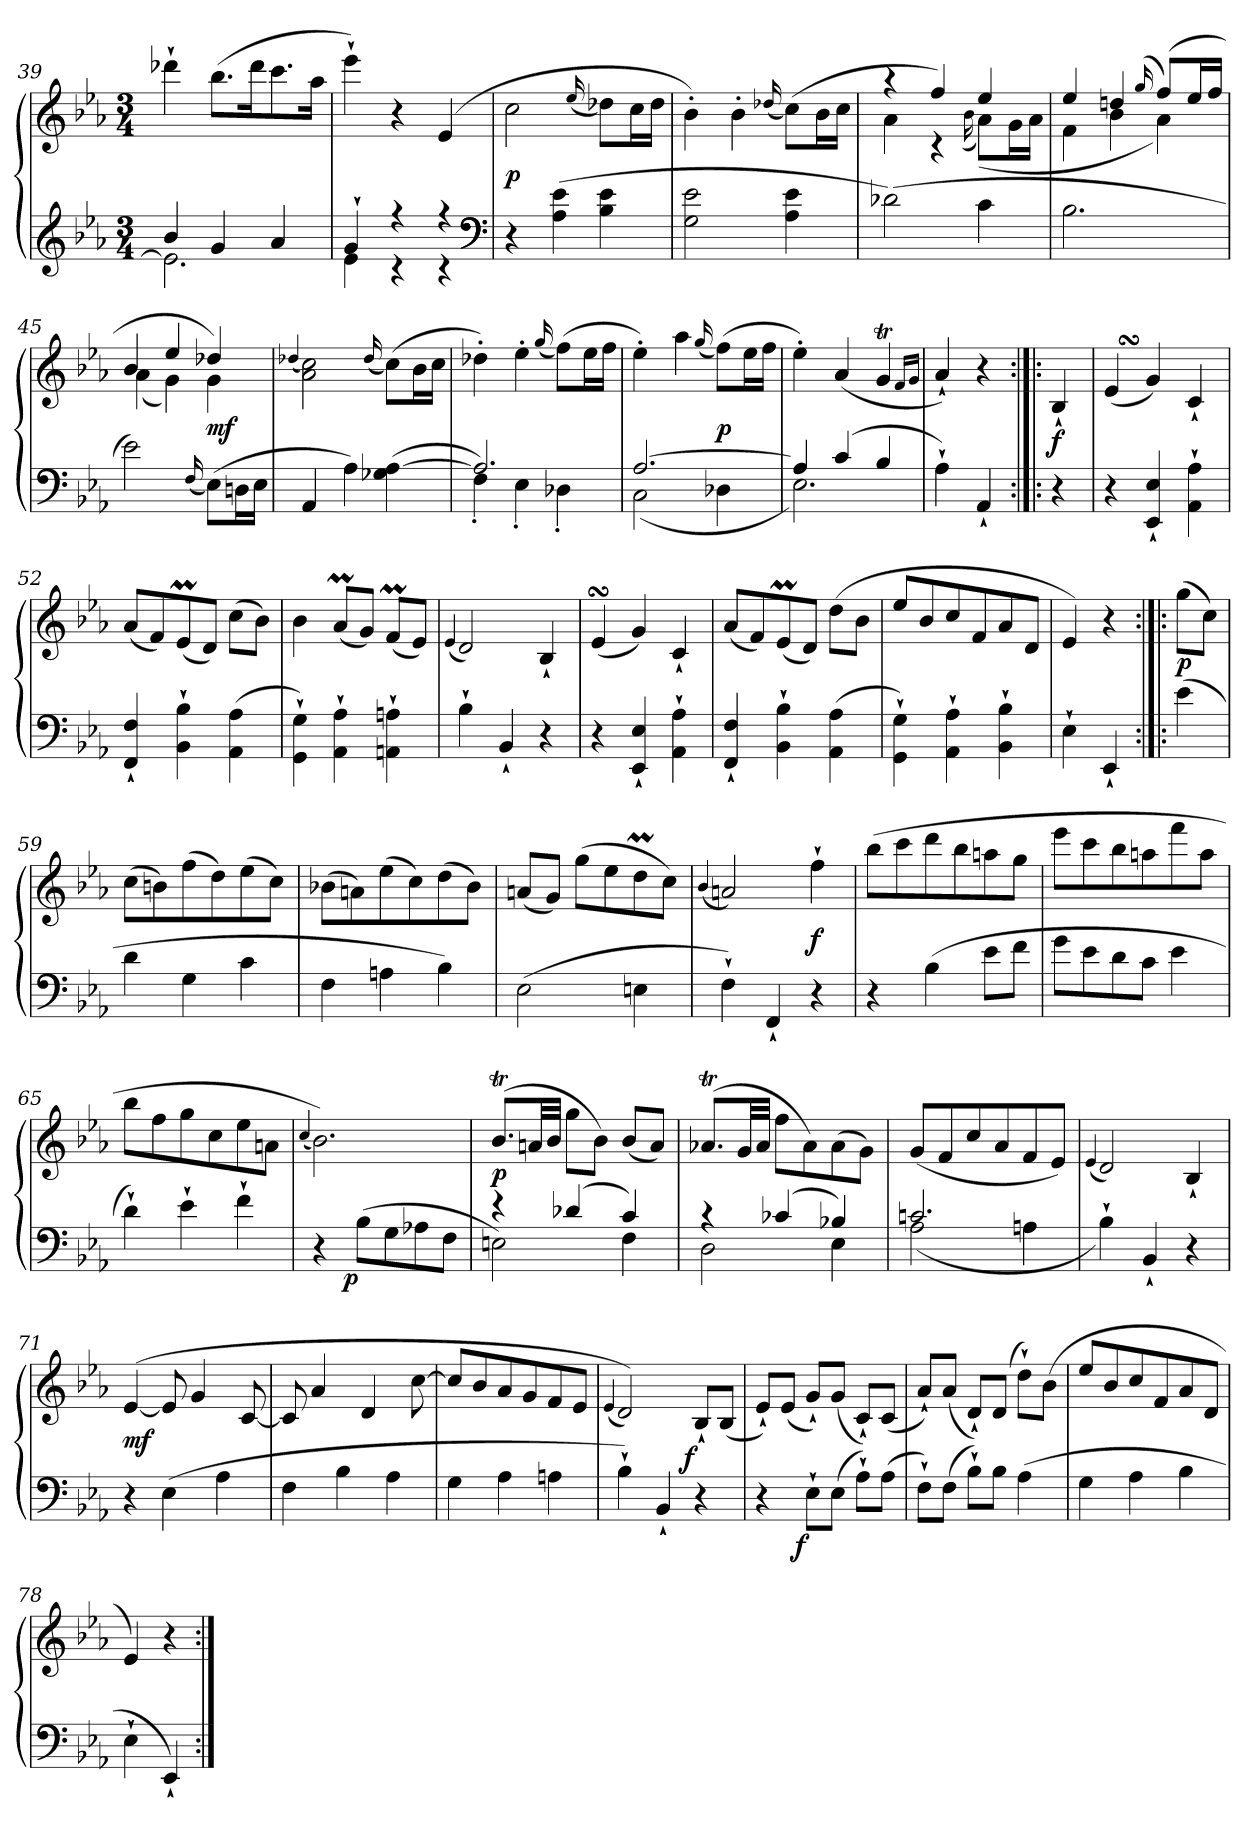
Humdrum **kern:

**kern	**kern	**dynam
*part1	*part1	*part1
*staff2	*staff1	*staff1/2
*clefG2	*clefG2	*
*k[b-e-a-]	*k[b-e-a-]	*
*E-:	*E-:	*
*M3/4	*M3/4	*
=39	=39	=39
*^	*	*
4b-	2.e-]	4ddd-X`	.
4g	.	(8.bb-L	.
.	.	16ddd-K	.
4a-	.	8.ccc	.
.	.	16aa-Jk	.
=40	=40	=40	=40
4g`	4e-	4eee-`)	.
4r	4r	4r	.
4r	4r	(>4e-	.
*v	*v	*	*
*clefF4	*	*
!!LO:LB:g=z
=41	=41	=41
4r	2cc	p
(<4A- 4e-	.	.
.	(16qqee-	.
4B- 4e-	8dd-XL)	.
.	16ccL	.
.	16dd-JJ	.
=42	=42	=42
2G 2e-	4b-')	.
.	4b-'	.
.	(16qqdd-X	.
4A- 4e-	(8ccL)	.
.	16b-L	.
.	16ccJJ	.
=43	=43	=43
*	*^	*
(<2d-X)	4r	4a-	.
.	4ff)	4rc	.
.	.	(>16qqb-\	.
4c	4ee-	(8a-L)	.
.	.	16gL	.
.	.	16a-JJ	.
=44	=44	=44	=44
2.B-	4ee-	4f	.
.	4ddn	4b-	.
.	(16qqgg	.	.
.	(8ffL)	4a-)	.
.	16ee-L	.	.
.	16ffJJ	.	.
=45	=45	=45	=45
2e-)	4b-	(4a-	.
.	4ee-	4g)	.
(16qqF	.	.	.
(8E-L)	4dd-X)	4g	mf
16DnL	.	.	.
16E-JJ	.	.	.
*	*v	*v	*
=46	=46	=46
.	(<4qqdd-X/	.
4AA-	2a- 2cc)	.
4A-)	.	.
.	(16qqdd-	.
(<4G-X [4A-	(8ccL)	.
.	16b-L	.
.	16ccJJ	.
!!LO:LB:g=z
=47	=47	=47
*^	*	*
2.A-]	4F')	4dd-X')	.
.	4E-'	4ee-'	.
.	.	(16qqgg	.
.	4D-X'	(8ffL)	.
.	.	16ee-L	.
.	.	16ffJJ	.
=48	=48	=48	=48
[2.A-	(2C	4ee-')	.
.	.	4aa-	.
.	.	(16qqgg	.
.	4D-X	(8ffL)	p
.	.	16ee-L	.
.	.	16ffJJ	.
=49	=49	=49	=49
4A-]	2.E-)	4ee-')	.
(4c	.	(4a-	.
4B-	.	4gt	.
*v	*v	*	*
.	16qqfLL	.
.	16qqgJJ	.
=50	=50	=50
4A-`)	4a-`)	.
4AA-`	4r	.
=:|!|:	=:|!|:	=:|!|:
4r	4B-`	f
=51	=51	=51
4r	(4e-SSs	.
4EE-` 4E-`	4g)	.
4AA-` 4A-`	4c`	.
=52	=52	=52
4FF` 4F`	(8a-L	.
.	8f)	.
4BB-` 4B-`	(8e-M	.
.	8dJ)	.
(4AA- 4A-	(8ccL	.
.	8b-J)	.
!!LO:LB:g=z
=53	=53	=53
4GG`\ 4G`\)	4b-	.
4AA-` 4A-`	(8a-ML	.
.	8gJ)	.
4AAn` 4An`	(8fML	.
.	8e-J)	.
=54	=54	=54
.	(4qqe-	.
4B-`	2d)	.
4BB-`	.	.
4r	4B-`	.
=55	=55	=55
4r	(4e-sSSs	.
4EE-` 4E-`	4g)	.
4AA-` 4A-`	4c`	.
=56	=56	=56
4FF` 4F`	(8a-L	.
.	8f)	.
4BB-` 4B-`	(8e-M	.
.	8dJ)	.
(4AA- 4A-	(8ddL	.
.	8b-J	.
=57	=57	=57
4GG`\ 4G`\)	8ee-L	.
.	8b-	.
4AA-` 4A-`	8cc	.
.	8f	.
4BB-` 4B-`	8a-	.
.	8dJ	.
=58	=58	=58
4E-`	4e-)	.
4EE-`	4r	.
!!LO:LB:g=z
=:|!|:	=:|!|:	=:|!|:
(4e-	(8ggL	p
.	8ccJ)	.
=59	=59	=59
4d	(8ccL	.
.	8bn)	.
4G	(8ff	.
.	8dd)	.
4c	(8ee-	.
.	8ccJ)	.
=60	=60	=60
4F	(8b-XL	.
.	8an)	.
4An	(8ee-	.
.	8cc)	.
4B-)	(8dd	.
.	8b-J)	.
=61	=61	=61
(2E-	(8anL	.
.	8gJ)	.
.	(8ggL	.
.	8ee-	.
4En	8ddm	.
.	8ccJ)	.
=62	=62	=62
.	(4qqb-	.
4F`)	2an)	.
4FF`	.	.
4r	4ff`	f
!!LO:LB:g=z
=63	=63	=63
4r	(8bb-L	.
.	8ccc	.
(4B-	8ddd	.
.	8bb-	.
8e-L	8aan	.
8fJ	8ggJ	.
=64	=64	=64
8gL	8eee-L	.
8e-	8ccc	.
8d	8bb-	.
8cJ	8aan	.
4e-	8fff	.
.	8aaJ	.
=65	=65	=65
4d`)	8bb-L	.
.	8ff	.
4e-`	8gg	.
.	8cc	.
4f`	8ee-	.
.	8anJ	.
=66	=66	=66
.	(4qqcc	.
4r	2.b-))	.
!	!	!LO:DY:b=2:rj
(8B-L	.	p
8G	.	.
8A-X	.	.
8FJ	.	.
=67	=67	=67
*^	*	*
4re	2En)	(8.b-TL	p
.	.	32anLL	.
.	.	32b-JJJ	.
(4d-X	.	8ggL	.
.	.	8b-J)	.
4c)	4F	(8b-L	.
.	.	8aJ)	.
!!LO:LB:g=z
=68	=68	=68	=68
4rc	2D	(8.a-XTL	.
.	.	32gLL	.
.	.	32a-JJJ	.
(4c-X	.	8ffL	.
.	.	8a-)	.
4B-X)	4E-	(8a-	.
.	.	8gJ)	.
=69	=69	=69	=69
2.cn	(2A-	(8gL	.
.	.	8f	.
.	.	8cc	.
.	.	8a-	.
.	4An	8f	.
.	.	8e-J)	.
*v	*v	*	*
=70	=70	=70
.	(4qqe-	.
4B-`)	2d)	.
4BB-`	.	.
4r	4B-`	.
=71	=71	=71
4r	([4e-	mf
(4E-	8e-]	.
.	4g	.
4A-	.	.
.	[8c	.
=72	=72	=72
4F	8c]	.
.	4a-	.
4B-	.	.
.	4d	.
4A-	.	.
.	[8cc	.
!!LO:LB:g=z
=73	=73	=73
4G	8ccL]	.
.	8b-	.
4A-	8a-	.
.	8g	.
4An	8f	.
.	8e-J	.
=74	=74	=74
.	(4qqe-	.
4B-`)	2d))	.
4BB-`	.	.
!	!	!LO:DY:rj
4r	8B-`L	f
.	(8B-J	.
=75	=75	=75
4r	8e-`L)	.
.	(8e-J	.
!	!	!LO:DY:b=2:rj
8E-`L	8g`L)	f
(8E-J	(8gJ	.
8A-`L)	8c`L)	.
(8A-J	(8cJ	.
=76	=76	=76
8F`L)	8a-`L)	.
(8FJ	(8a-J	.
8B-`L)	8d`L)	.
8B-J	(<8dJ	.
(4A-	8dd`L)	.
.	(8b-J	.
=77	=77	=77
4G	8ee-L	.
.	8b-	.
4A-	8cc	.
.	8f	.
4B-	8a-	.
.	8dJ	.
=78	=78	=78
4E-`	4e-)	.
4EE-`)	4r	.
=:|!	=:|!	=:|!
*-	*-	*-
